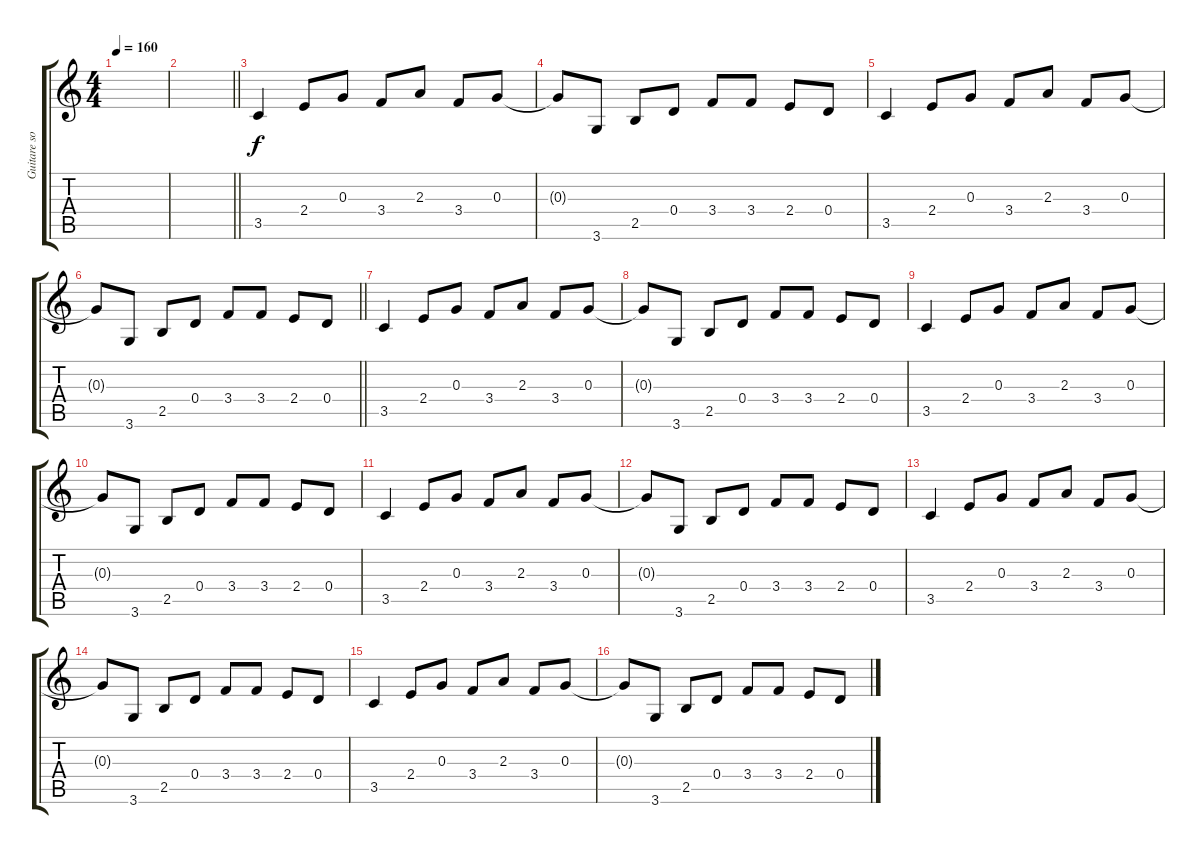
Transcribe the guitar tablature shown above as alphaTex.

\track ("Guitare solo" "Guitare so") {instrument electricguitarclean}
\staff {score tabs}
\tuning (E4 B3 G3 D3 A2 E2) {hide}
\ts (4 4)
\tempo 160
\clef g2
\ks c
|
\barLineRight lightlight
|
3.5.4 2.4.8 0.3.8 3.4.8 2.3.8 3.4.8 0.3.8 |
0.3{t}.8 3.6.8 2.5.8 0.4.8 3.4.8 3.4.8 2.4.8 0.4.8 |
3.5.4 2.4.8 0.3.8 3.4.8 2.3.8 3.4.8 0.3.8 |
\barLineRight lightlight
0.3{t}.8 3.6.8 2.5.8 0.4.8 3.4.8 3.4.8 2.4.8 0.4.8 |
3.5.4 2.4.8 0.3.8 3.4.8 2.3.8 3.4.8 0.3.8 |
0.3{t}.8 3.6.8 2.5.8 0.4.8 3.4.8 3.4.8 2.4.8 0.4.8 |
3.5.4 2.4.8 0.3.8 3.4.8 2.3.8 3.4.8 0.3.8 |
0.3{t}.8 3.6.8 2.5.8 0.4.8 3.4.8 3.4.8 2.4.8 0.4.8 |
3.5.4 2.4.8 0.3.8 3.4.8 2.3.8 3.4.8 0.3.8 |
0.3{t}.8 3.6.8 2.5.8 0.4.8 3.4.8 3.4.8 2.4.8 0.4.8 |
3.5.4 2.4.8 0.3.8 3.4.8 2.3.8 3.4.8 0.3.8 |
0.3{t}.8 3.6.8 2.5.8 0.4.8 3.4.8 3.4.8 2.4.8 0.4.8 |
3.5.4 2.4.8 0.3.8 3.4.8 2.3.8 3.4.8 0.3.8 |
0.3{t}.8 3.6.8 2.5.8 0.4.8 3.4.8 3.4.8 2.4.8 0.4.8
